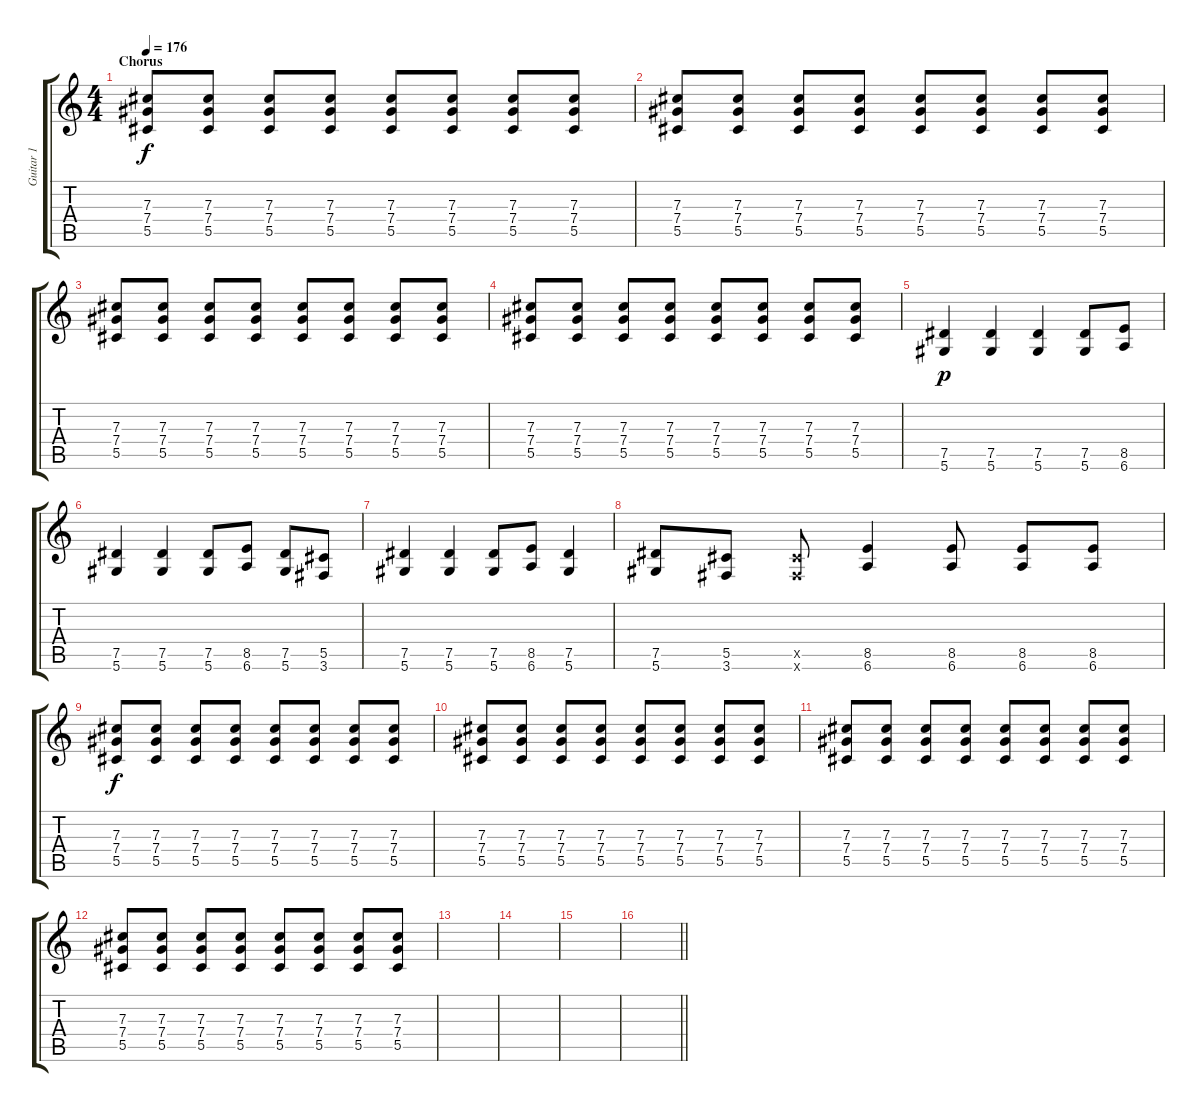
\track ("Guitar 1" "Guitar 1") {instrument distortionguitar}
\staff {score tabs}
\tuning (Eb4 Bb3 Gb3 Db3 Ab2 Eb2) {hide}
\ts (4 4)
\section ("" "Chorus")
\tempo 176
\clef g2
\ks c
(7.3 7.4 5.5).8{dy f} (7.3 7.4 5.5).8 (7.3 7.4 5.5).8 (7.3 7.4 5.5).8 (7.3 7.4 5.5).8 (7.3 7.4 5.5).8 (7.3 7.4 5.5).8 (7.3 7.4 5.5).8 |
(7.3 7.4 5.5).8 (7.3 7.4 5.5).8 (7.3 7.4 5.5).8 (7.3 7.4 5.5).8 (7.3 7.4 5.5).8 (7.3 7.4 5.5).8 (7.3 7.4 5.5).8 (7.3 7.4 5.5).8 |
(7.3 7.4 5.5).8 (7.3 7.4 5.5).8 (7.3 7.4 5.5).8 (7.3 7.4 5.5).8 (7.3 7.4 5.5).8 (7.3 7.4 5.5).8 (7.3 7.4 5.5).8 (7.3 7.4 5.5).8 |
(7.3 7.4 5.5).8 (7.3 7.4 5.5).8 (7.3 7.4 5.5).8 (7.3 7.4 5.5).8 (7.3 7.4 5.5).8 (7.3 7.4 5.5).8 (7.3 7.4 5.5).8 (7.3 7.4 5.5).8 |
(7.5 5.6).4{dy p} (7.5 5.6).4 (7.5 5.6).4 (7.5 5.6).8 (8.5 6.6).8 |
(7.5 5.6).4 (7.5 5.6).4 (7.5 5.6).8 (8.5 6.6).8 (7.5 5.6).8 (5.5 3.6).8 |
(7.5 5.6).4 (7.5 5.6).4 (7.5 5.6).8 (8.5 6.6).8 (7.5 5.6).4 |
(7.5 5.6).8 (5.5 3.6).8 (5.5{x} 3.6{x}).8 (8.5 6.6).4 (8.5 6.6).8 (8.5 6.6).8 (8.5 6.6).8 |
(7.3 7.4 5.5).8{dy f} (7.3 7.4 5.5).8 (7.3 7.4 5.5).8 (7.3 7.4 5.5).8 (7.3 7.4 5.5).8 (7.3 7.4 5.5).8 (7.3 7.4 5.5).8 (7.3 7.4 5.5).8 |
(7.3 7.4 5.5).8 (7.3 7.4 5.5).8 (7.3 7.4 5.5).8 (7.3 7.4 5.5).8 (7.3 7.4 5.5).8 (7.3 7.4 5.5).8 (7.3 7.4 5.5).8 (7.3 7.4 5.5).8 |
(7.3 7.4 5.5).8 (7.3 7.4 5.5).8 (7.3 7.4 5.5).8 (7.3 7.4 5.5).8 (7.3 7.4 5.5).8 (7.3 7.4 5.5).8 (7.3 7.4 5.5).8 (7.3 7.4 5.5).8 |
(7.3 7.4 5.5).8 (7.3 7.4 5.5).8 (7.3 7.4 5.5).8 (7.3 7.4 5.5).8 (7.3 7.4 5.5).8 (7.3 7.4 5.5).8 (7.3 7.4 5.5).8 (7.3 7.4 5.5).8 |
|
|
|
\barLineRight lightlight
